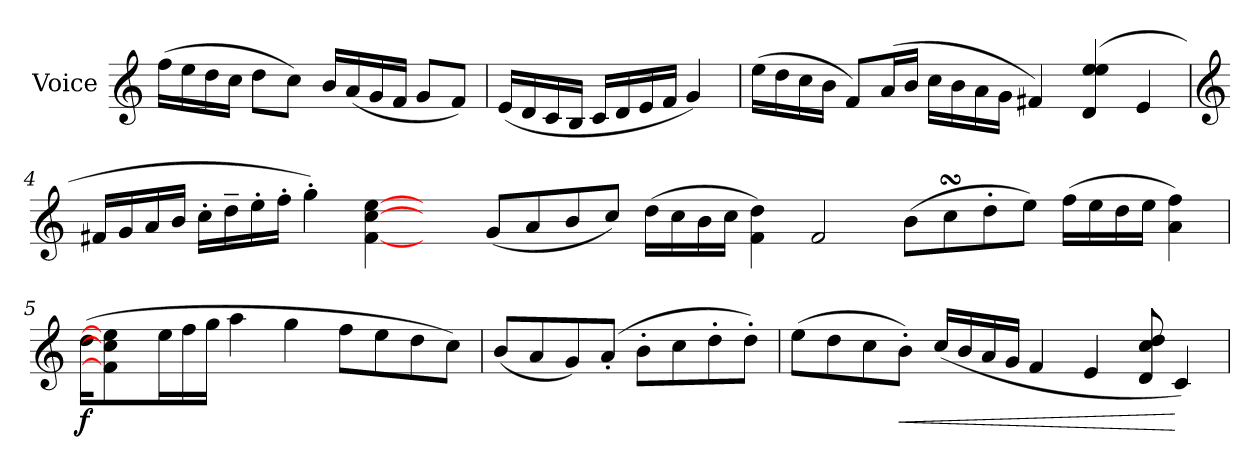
**kern	**dynam
*part1	*part1
*staff1	*staff1
*I"Voice	*
*I'Voice	*
=1	=1
(>16ff\LL	.
16ee\	.
16dd\	.
16cc\JJ	.
8dd\L	.
8cc\J)	.
16b/LL	.
(<16a/	.
16g/	.
16f/JJ	.
8g/L	.
8f/J)	.
=2	=2
(<16e/LL	.
16d/	.
16c/	.
16B/JJ	.
16c/LL	.
16d/	.
16e/	.
16f/JJ	.
4g/)	.
=3	=3
(>16ee\LL	.
16dd\	.
16cc\	.
16b\JJ	.
8f/L)	.
(>16a/L	.
16b/JJ	.
16cc\LL	.
16b\	.
16a\	.
16g\JJ	.
4f#X/)	.
(>4d/ 4ee/ 4ee/	.
4e/	.
!!LO:LB:g=z
=4	=4
*clefG2	*
16f#X/LL	.
16g/	.
16a/	.
16b/JJ	.
16cc'<\LL	.
16dd~<\	.
16ee'<\	.
16ff'<\JJ	.
4gg'<\)	.
[4f#\ [4cc\ [4ee\	.
4ryy	.
(<8g/L	.
8a/	.
8b/	.
8cc/J)	.
(>16dd\LL	.
16cc\	.
16b\	.
16cc\JJ	.
4f#\ 4dd\)	.
2f#/	.
(>8b\L	.
8ccsSSs\	.
8dd'<\	.
8ee\J)	.
(>16ff\LL	.
16ee\	.
16dd\	.
16ee\JJ	.
4a\ 4ff\)	.
!!LO:LB:g=z
=5	=5
!	!LO:DY:b
(>16dd\LL	f
4f#\] 4cc\] 4ee\]	.
16ee\	.
16ff\	.
16gg\JJ	.
4aa\	.
4gg\	.
8ff\L	.
8ee\	.
8dd\	.
8cc\J)	.
=6	=6
(<8b/L	.
8a/	.
8g/)	.
(>8a'</J	.
8b'<'>\L	.
8cc\	.
8dd'>\	.
8dd'>\J)	.
=7	=7
(>8ee\L	.
8dd\	.
8cc\	.
!	!LO:HP:b
8b'>\J)	<
(<16cc/LL	.
16b/	.
16a/	.
16g/JJ	.
4f/	.
4e/	.
8d/ 8cc/ 8dd/	.
4c/)	[
=	=
*-	*-
